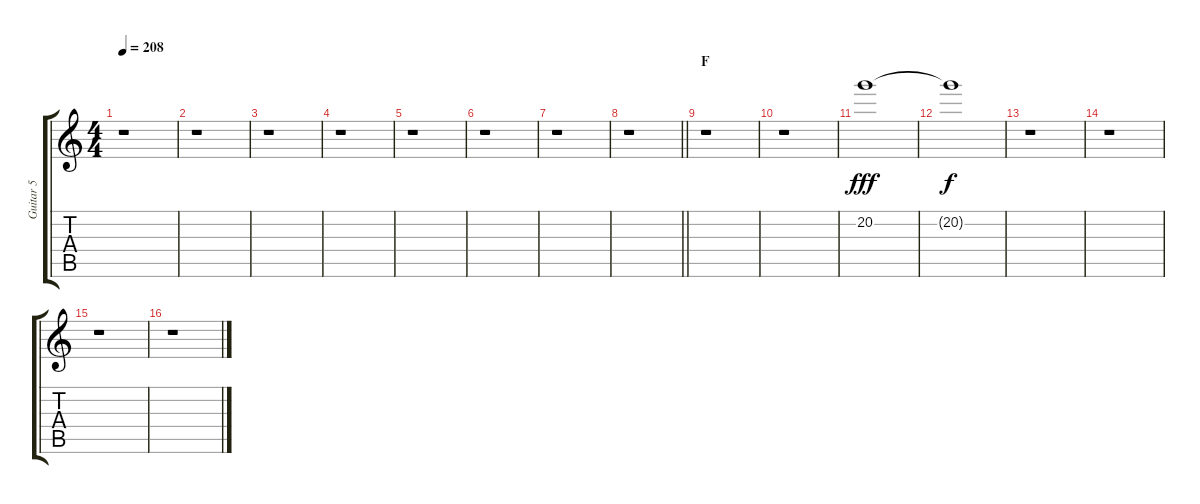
\track ("Guitar 5" "Guitar 5") {instrument distortionguitar}
\staff {score tabs}
\tuning (E4 B3 G3 D3 A2 E2) {hide}
\ts (4 4)
\tempo 208
\clef g2
\ks c
r.1{dy fff} |
r.1 |
r.1 |
r.1 |
r.1 |
r.1 |
r.1 |
\barLineRight lightlight
r.1 |
\section ("" "F")
r.1 |
r.1 |
20.2.1 |
20.2{t}.1{dy f} |
r.1 |
r.1 |
r.1 |
r.1
